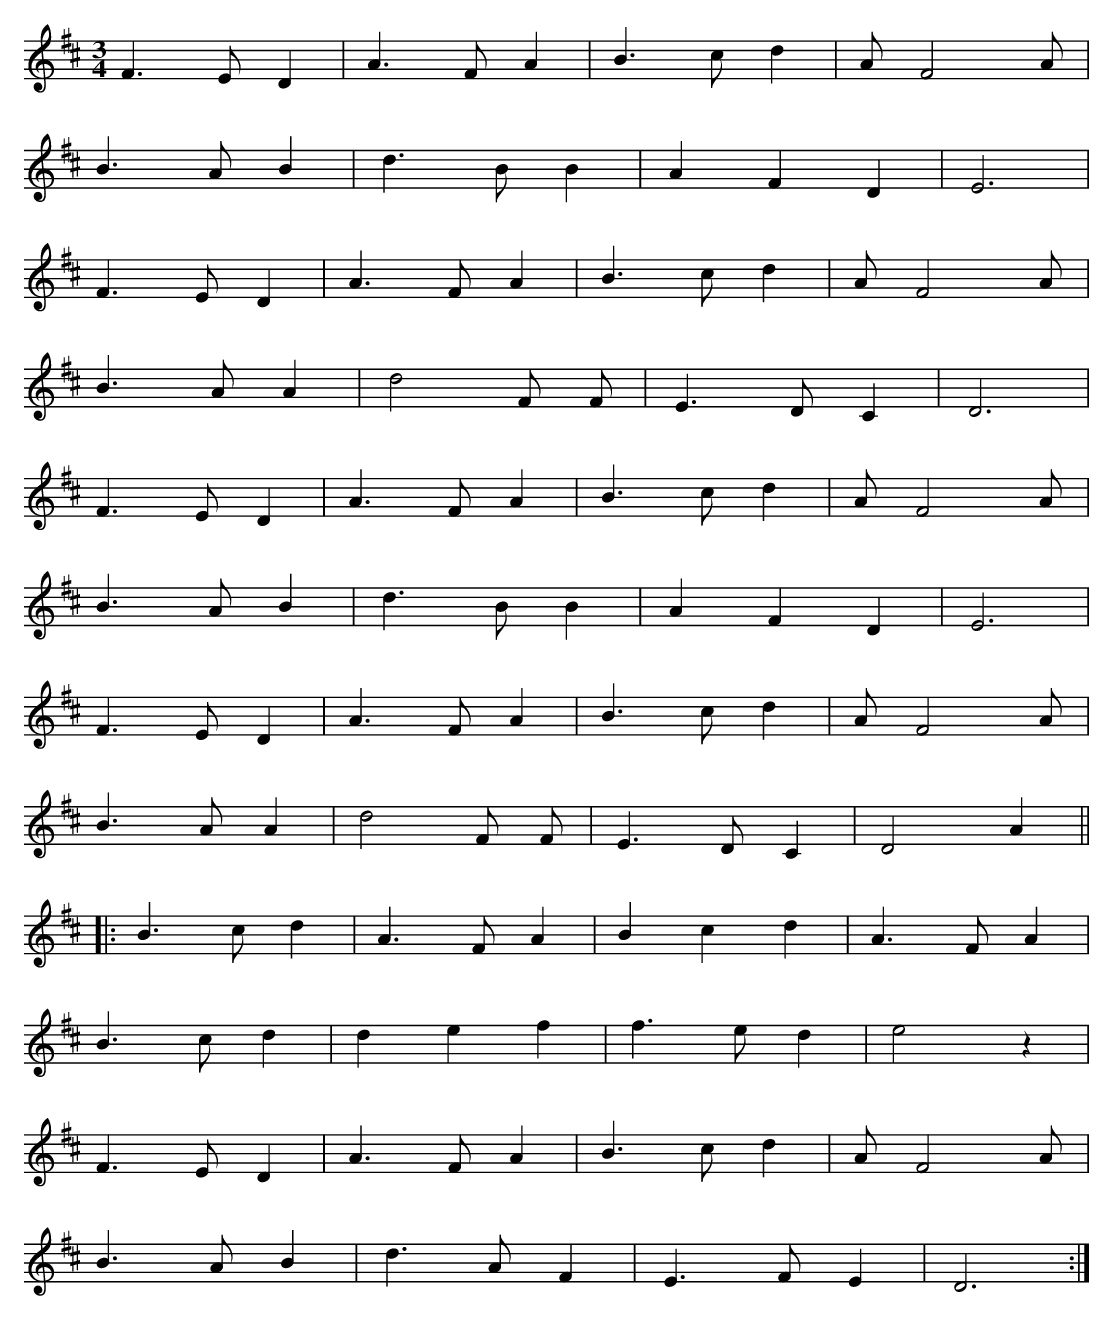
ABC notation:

X:1
M:3/4
K:D
F3 ED2|A3F A2|B3cd2|AF4 A|
B3AB2|d3BB2|A2F2 D2|E6|
F3 ED2|A3F A2|B3cd2|AF4 A|
B3AA2|d4F F|E3DC2|D6|
F3 ED2|A3F A2|B3cd2|AF4 A|
B3AB2|d3BB2|A2F2 D2|E6|
F3 ED2|A3F A2|B3cd2|AF4 A|
B3AA2|d4F F|E3DC2|D4A2||
|:B3cd2|A3F A2|B2c2d2|A3F A2|
B3cd2|d2e2f2|f3 ed2|e4z2|
F3 ED2|A3F A2|B3cd2|AF4 A|
B3AB2|d3AF2|E3F E2|D6:|
